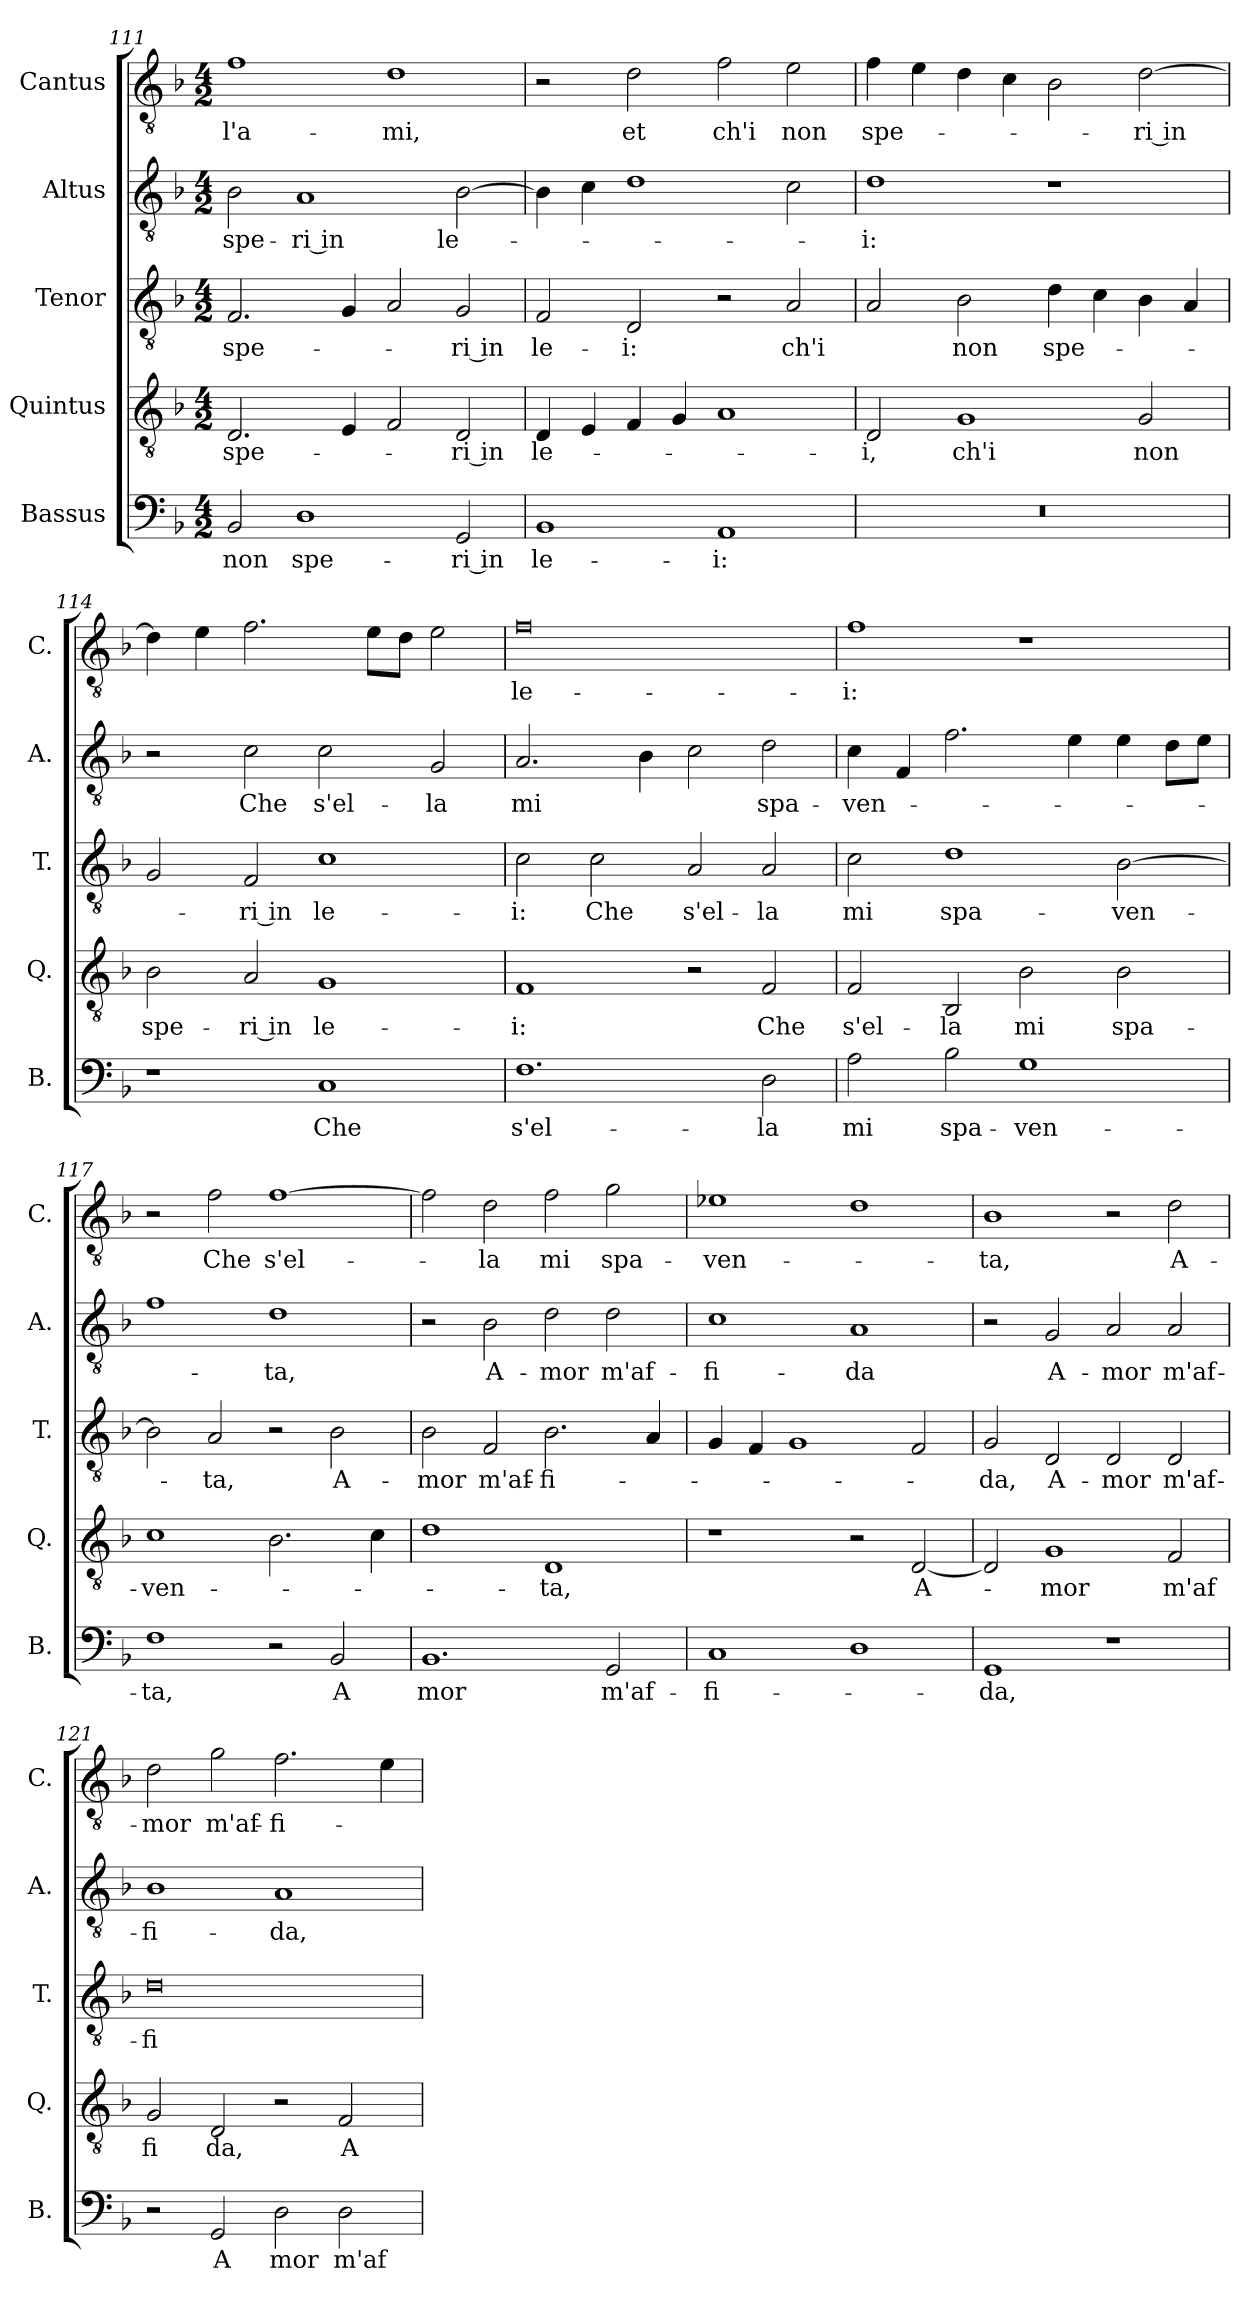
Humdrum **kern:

**kern	**text	**kern	**text	**kern	**text	**kern	**text	**kern	**text
*part5	*part5	*part4	*part4	*part3	*part3	*part2	*part2	*part1	*part1
*staff5	*staff5	*staff4	*staff4	*staff3	*staff3	*staff2	*staff2	*staff1	*staff1
*I"Bassus	*	*I"Quintus	*	*I"Tenor	*	*I"Altus	*	*I"Cantus	*
*I'B.	*	*I'Q.	*	*I'T.	*	*I'A.	*	*I'C.	*
!!LO:LB:g=z
*clefF4	*	*clefGv2	*	*clefGv2	*	*clefGv2	*	*clefGv2	*
*k[b-]	*	*k[b-]	*	*k[b-]	*	*k[b-]	*	*k[b-]	*
*M4/2	*	*M4/2	*	*M4/2	*	*M4/2	*	*M4/2	*
=111	=111	=111	=111	=111	=111	=111	=111	=111	=111
!	!LO:LY:b	!	!LO:LY:b	!	!LO:LY:b	!	!LO:LY:b	!	!LO:LY:b
2BB-/	non	2.D/	spe-	2.F/	spe-	2B-\	spe-	1f	l'a-
!	!LO:LY:b	!	!	!	!	!	!LO:LY:b	!	!
1D	spe-	.	.	.	.	1A	-ri in	.	.
.	.	4E/	.	4G/	.	.	.	.	.
!	!	!	!	!	!	!	!	!	!LO:LY:b
.	.	2F/	.	2A/	.	.	.	1d	-mi,
!	!LO:LY:b	!	!LO:LY:b	!	!LO:LY:b	!	!LO:LY:b	!	!
2GG/	-ri in	2D/	-ri in	2G/	-ri in	[2B-\	le-	.	.
=112	=112	=112	=112	=112	=112	=112	=112	=112	=112
!	!LO:LY:b	!	!LO:LY:b	!	!LO:LY:b	!	!	!	!
1BB-	le-	4D/	le-	2F/	le-	4B-\]	.	2r	.
.	.	4E/	.	.	.	4c\	.	.	.
!	!	!	!	!	!LO:LY:b	!	!	!	!LO:LY:b
.	.	4F/	.	2D/	-i:	1d	.	2d\	et
.	.	4G/	.	.	.	.	.	.	.
!	!LO:LY:b	!	!	!	!	!	!	!	!LO:LY:b
1AA	-i:	1A	.	2r	.	.	.	2f\	ch'i
!	!	!	!	!	!LO:LY:b	!	!	!	!LO:LY:b
.	.	.	.	2A/	ch'i	2c\	.	2e\	non
=113	=113	=113	=113	=113	=113	=113	=113	=113	=113
!	!	!	!LO:LY:b	!	!	!	!LO:LY:b	!	!LO:LY:b
0r	.	2D/	-i,	2A/	.	1d	-i:	4f\	spe-
.	.	.	.	.	.	.	.	4e\	.
!	!	!	!LO:LY:b	!	!LO:LY:b	!	!	!	!
.	.	1G	ch'i	2B-\	non	.	.	4d\	.
.	.	.	.	.	.	.	.	4c\	.
!	!	!	!	!	!LO:LY:b	!	!	!	!
.	.	.	.	4d\	spe-	1r	.	2B-\	.
.	.	.	.	4c\	.	.	.	.	.
!	!	!	!LO:LY:b	!	!	!	!	!	!LO:LY:b
.	.	2G/	non	4B-\	.	.	.	[2d\	-ri in
.	.	.	.	4A/	.	.	.	.	.
=114	=114	=114	=114	=114	=114	=114	=114	=114	=114
!	!	!	!LO:LY:b	!	!	!	!	!	!
1r	.	2B-\	spe-	2G/	.	2r	.	4d\]	.
.	.	.	.	.	.	.	.	4e\	.
!	!	!	!LO:LY:b	!	!LO:LY:b	!	!LO:LY:b	!	!
.	.	2A/	-ri in	2F/	-ri in	2c\	Che	2.f\	.
!	!LO:LY:b	!	!LO:LY:b	!	!LO:LY:b	!	!LO:LY:b	!	!
1C	Che	1G	le-	1c	le-	2c\	s'el-	.	.
.	.	.	.	.	.	.	.	8e\L	.
.	.	.	.	.	.	.	.	8d\J	.
!	!	!	!	!	!	!	!LO:LY:b	!	!
.	.	.	.	.	.	2G/	-la	2e\	.
=115	=115	=115	=115	=115	=115	=115	=115	=115	=115
!	!LO:LY:b	!	!LO:LY:b	!	!LO:LY:b	!	!LO:LY:b	!	!LO:LY:b
1.F	s'el-	1F	-i:	2c\	-i:	2.A/	mi	0f	le-
!	!	!	!	!	!LO:LY:b	!	!	!	!
.	.	.	.	2c\	Che	.	.	.	.
.	.	.	.	.	.	4B-\	.	.	.
!	!	!	!	!	!LO:LY:b	!	!	!	!
.	.	2r	.	2A/	s'el-	2c\	.	.	.
!	!LO:LY:b	!	!LO:LY:b	!	!LO:LY:b	!	!LO:LY:b	!	!
2D\	-la	2F/	Che	2A/	-la	2d\	spa-	.	.
=116	=116	=116	=116	=116	=116	=116	=116	=116	=116
!	!LO:LY:b	!	!LO:LY:b	!	!LO:LY:b	!	!LO:LY:b	!	!LO:LY:b
2A\	mi	2F/	s'el-	2c\	mi	4c\	-ven-	1f	-i:
.	.	.	.	.	.	4F/	.	.	.
!	!LO:LY:b	!	!LO:LY:b	!	!LO:LY:b	!	!	!	!
2B-\	spa-	2BB-/	-la	1d	spa-	2.f\	.	.	.
!	!LO:LY:b	!	!LO:LY:b	!	!	!	!	!	!
1G	-ven-	2B-\	mi	.	.	.	.	1r	.
.	.	.	.	.	.	4e\	.	.	.
!	!	!	!LO:LY:b	!	!LO:LY:b	!	!	!	!
.	.	2B-\	spa-	[2B-\	-ven-	4e\	.	.	.
.	.	.	.	.	.	8d\L	.	.	.
.	.	.	.	.	.	8e\J	.	.	.
=117	=117	=117	=117	=117	=117	=117	=117	=117	=117
!	!LO:LY:b	!	!LO:LY:b	!	!	!	!	!	!
1F	-ta,	1c	-ven-	2B-\]	.	1f	.	2r	.
!	!	!	!	!	!LO:LY:b	!	!	!	!LO:LY:b
.	.	.	.	2A/	-ta,	.	.	2f\	Che
!	!	!	!	!	!	!	!LO:LY:b	!	!LO:LY:b
2r	.	2.B-\	.	2r	.	1d	-ta,	[1f	s'el-
!	!LO:LY:b	!	!	!	!LO:LY:b	!	!	!	!
2BB-/	A	.	.	2B-\	A-	.	.	.	.
.	.	4c\	.	.	.	.	.	.	.
!!LO:LB:g=z
=118	=118	=118	=118	=118	=118	=118	=118	=118	=118
!	!LO:LY:b	!	!	!	!LO:LY:b	!	!	!	!
1.BB-	mor	1d	.	2B-\	-mor	2r	.	2f\]	.
!	!	!	!	!	!LO:LY:b	!	!LO:LY:b	!	!LO:LY:b
.	.	.	.	2F/	m'af-	2B-\	A-	2d\	-la
!	!	!	!LO:LY:b	!	!LO:LY:b	!	!LO:LY:b	!	!LO:LY:b
.	.	1D	ta,	2.B-\	-fi-	2d\	-mor	2f\	mi
!	!LO:LY:b	!	!	!	!	!	!LO:LY:b	!	!LO:LY:b
2GG/	m'af-	.	.	.	.	2d\	m'af-	2g\	spa-
.	.	.	.	4A/	.	.	.	.	.
=119	=119	=119	=119	=119	=119	=119	=119	=119	=119
!	!LO:LY:b	!	!	!	!	!	!LO:LY:b	!	!LO:LY:b
1C	-fi-	1r	.	4G/	.	1c	-fi-	1e-X	-ven-
.	.	.	.	4F/	.	.	.	.	.
.	.	.	.	1G	.	.	.	.	.
!	!	!	!	!	!	!	!LO:LY:b	!	!
1D	.	2r	.	.	.	1A	-da	1d	.
!	!	!	!LO:LY:b	!	!	!	!	!	!
.	.	[2D/	A-	2F/	.	.	.	.	.
=120	=120	=120	=120	=120	=120	=120	=120	=120	=120
!	!LO:LY:b	!	!	!	!LO:LY:b	!	!	!	!LO:LY:b
1GG	-da,	2D/]	.	2G/	-da,	2r	.	1B-	-ta,
!	!	!	!LO:LY:b	!	!LO:LY:b	!	!LO:LY:b	!	!
.	.	1G	-mor	2D/	A-	2G/	A-	.	.
!	!	!	!	!	!LO:LY:b	!	!LO:LY:b	!	!
1r	.	.	.	2D/	-mor	2A/	-mor	2r	.
!	!	!	!LO:LY:b	!	!LO:LY:b	!	!LO:LY:b	!	!LO:LY:b
.	.	2F/	m'af	2D/	m'af-	2A/	m'af-	2d\	A-
=121	=121	=121	=121	=121	=121	=121	=121	=121	=121
!	!	!	!LO:LY:b	!	!LO:LY:b	!	!LO:LY:b	!	!LO:LY:b
2r	.	2G/	fi	0d	-fi-	1B-	-fi-	2d\	-mor
!	!LO:LY:b	!	!LO:LY:b	!	!	!	!	!	!LO:LY:b
2GG/	A	2D/	da,	.	.	.	.	2g\	m'af-
!	!LO:LY:b	!	!	!	!	!	!LO:LY:b	!	!LO:LY:b
2D\	mor	2r	.	.	.	1A	-da,	2.f\	-fi-
!	!LO:LY:b	!	!LO:LY:b	!	!	!	!	!	!
2D\	m'af	2F/	A	.	.	.	.	.	.
.	.	.	.	.	.	.	.	4e\	.
=	=	=	=	=	=	=	=	=	=
*-	*-	*-	*-	*-	*-	*-	*-	*-	*-
